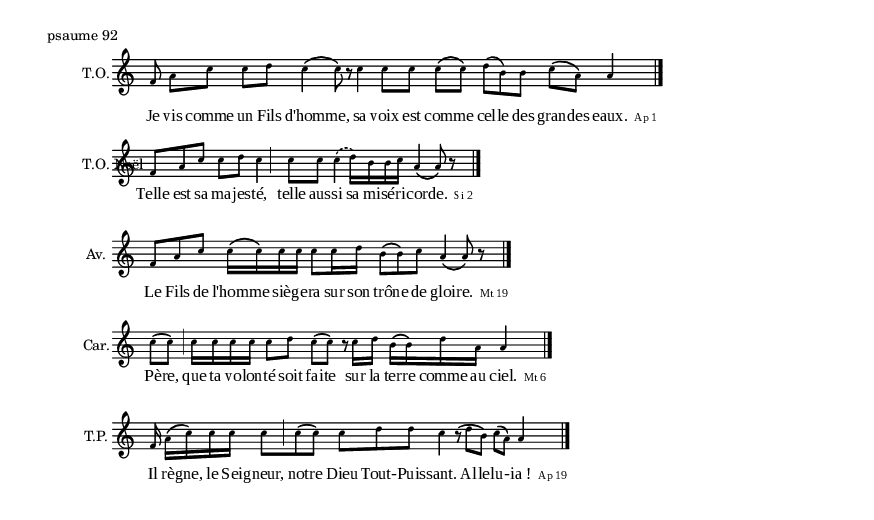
\version "2.10.0"
 \include "definitions.ly"
 \markup {psaume 92 }

\relative a' { 
	\new Staff {
		\cadenzaOn
		\set Staff.instrumentName = \markup{ \center-align { T.O. } }
		f8 a8[ c] c8[ d] c4\( c8\) r8
		c4 c8[ c] c8[\( c\)]
		\times 2/3 { d8[\( b\) b] }  c8[\( a\)] a4
		\endBar
	}
	\addlyrics {
		Je vis comme un Fils d'hom -- me, sa voix est com -- me cel -- le des gran -- des eaux.
		\markup { \citation #"Ap 1" } 
	}
}
\relative a' { 
	\new Staff {
		\cadenzaOn
		\set Staff.instrumentName = \markup{ \center-align { T.O. Noël } }
		\times 2/3 { f8[ a c] }
		c[ d]
		c4
		\cesure \pespace 
		c8[ c]
		\slurDashed
		c4(
		d16)[ b b c]
		a4\( a8\) r
		\endBar
	}
	\addlyrics {
		Telle est sa ma -- jes -- té, telle aus -- si sa mi -- sé -- ri -- cor -- de.
		\markup { \citation #"Si 2" } 
	}
}

\relative a' { 
	\new Staff {
		\cadenzaOn
		\set Staff.instrumentName = \markup{ \center-align { Av. } }
		\times 2/3 { f8[ a c] }
		c16[\( c\) c c]
		c8[ c16 d]
		\times 2/3 { b8[\( b\) c] }
		a4\( a8\) r
		\endBar
	}
	\addlyrics {
		Le Fils de l'hom -- me siè -- ge -- ra sur son trô -- ne de gloi -- re.
		\markup { \citation #"Mt 19" } 
	}
}
\relative a' { 
	\new Staff {
		\cadenzaOn
		\set Staff.instrumentName = \markup{ \center-align { Car. } }
		c8[\( c\)] \cesure
		c16[ c c c]
		c8[ d]  c8[\( c\)] \pespace 
		r8 c16[ d]
		b16[\( b\) d a]
		a4
		\endBar
	}
	\addlyrics {
		Pè -- re, que ta vo -- lon -- té soit fai -- te sur la ter -- re comme au ciel.
		\markup { \citation #"Mt 6" } 
	}
}
\relative a' { 
	\new Staff {
		\cadenzaOn
		\set Staff.instrumentName = \markup{ \center-align { T.P. } }
		f16  a16[\( c\) c c]
		\times 2/3 { c8[\cesure c\( c]\) }
		\times 2/3 { c8[ d d] } c4 \pespace 
		\times 2/3 {r8\(d[ b]\)} c[\( a\)] a4
		
		
		\endBar
	}
	\addlyrics {
		Il rè -- gne, le Sei -- gneur, not -- re Dieu Tout- -- Puis -- sant. Al -- le -- lu -- - -- "ia !"
		\markup { \citation #"Ap 19" } 
	}
}
